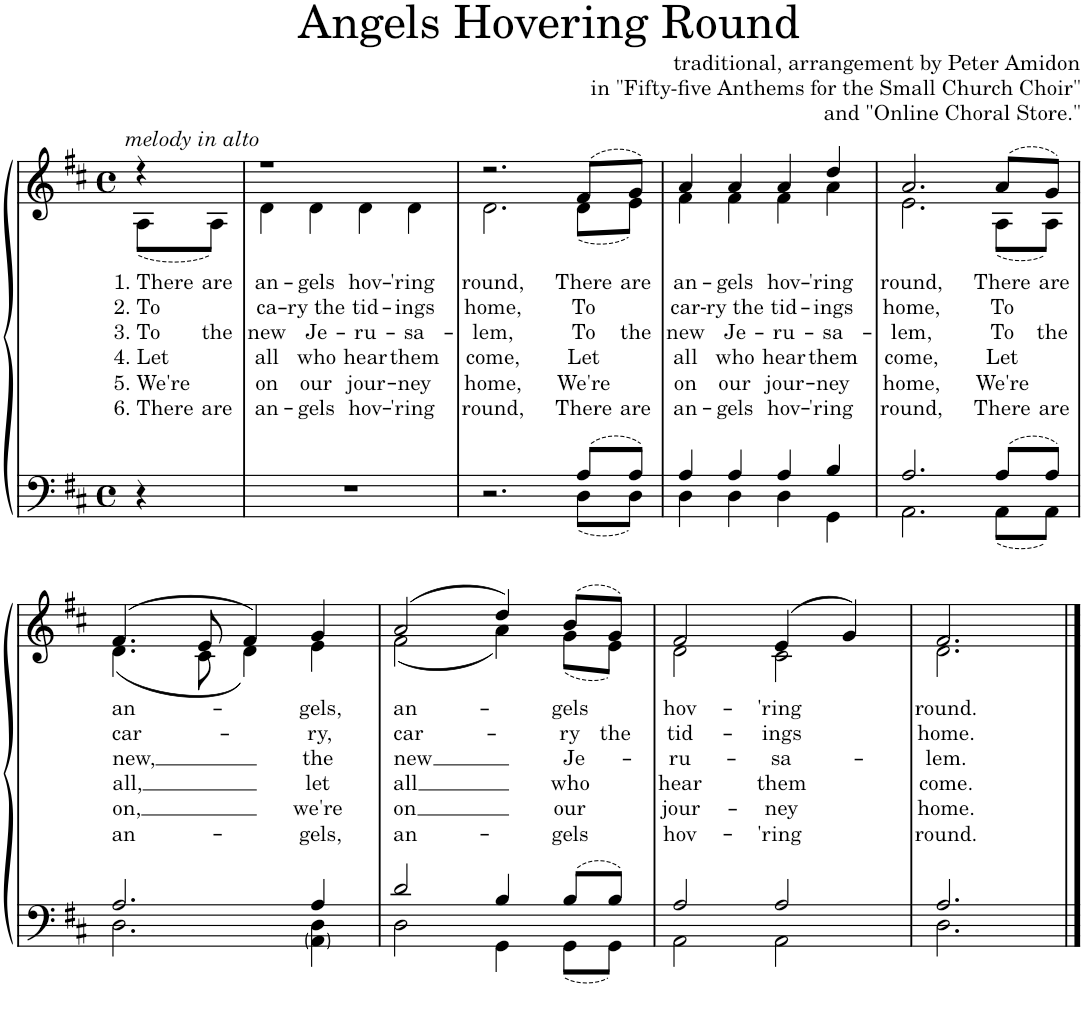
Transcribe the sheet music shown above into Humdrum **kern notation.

**kern	**kern	**text	**text	**text	**text	**text	**text
*part1	*part1	*part1	*part1	*part1	*part1	*part1	*part1
*staff2	*staff1	*staff1	*staff1	*staff1	*staff1	*staff1	*staff1
*I"Piano	*	*	*	*	*	*	*
*I'Pno.	*	*	*	*	*	*	*
*clefF4	*clefG2	*	*	*	*	*	*
*k[f#c#]	*k[f#c#]	*	*	*	*	*	*
*M4/4	*M4/4	*	*	*	*	*	*
*met(c)	*met(c)	*	*	*	*	*	*
=	=	=	=	=	=	=	=
*	*^	*	*	*	*	*	*
!	!LO:TX:a:i:t=melody in alto	!	!	!	!	!	!	!
!	!	!	!LO:LY:b	!LO:LY:b	!LO:LY:b	!LO:LY:b	!LO:LY:b	!LO:LY:b
4r	4r	(8A\L	1. There	2. To	3. To	4. Let	5. We're	6. There
!	!	!	!LO:LY:b	!	!LO:LY:b	!	!	!LO:LY:b
.	.	8A\J)	are	.	the	.	.	are
=1	=1	=1	=1	=1	=1	=1	=1	=1
!	!	!	!LO:LY:b	!LO:LY:b	!LO:LY:b	!LO:LY:b	!LO:LY:b	!LO:LY:b
1r	1r	4d\	an-	ca-	new	all	on	an-
!	!	!	!LO:LY:b	!LO:LY:b	!LO:LY:b	!LO:LY:b	!LO:LY:b	!LO:LY:b
.	.	4d\	-gels	-ry the	Je-	who	our	-gels
!	!	!	!LO:LY:b	!LO:LY:b	!LO:LY:b	!LO:LY:b	!LO:LY:b	!LO:LY:b
.	.	4d\	hov-	tid-	-ru-	hear	jour-	hov-
!	!	!	!LO:LY:b	!LO:LY:b	!LO:LY:b	!LO:LY:b	!LO:LY:b	!LO:LY:b
.	.	4d\	-'ring	-ings	-sa-	them	-ney	-'ring
=2	=2	=2	=2	=2	=2	=2	=2	=2
*^	*	*	*	*	*	*	*	*
!	!	!	!	!LO:LY:b	!LO:LY:b	!LO:LY:b	!LO:LY:b	!LO:LY:b	!LO:LY:b
2.r	2.ryy	2.r	2.d\	round,	home,	-lem,	come,	home,	round,
!	!	!	!	!LO:LY:b	!LO:LY:b	!LO:LY:b	!LO:LY:b	!LO:LY:b	!LO:LY:b
8A/L	8D\L	(8f#/L	(8d\L	There	To	To	Let	We're	There
!	!	!	!	!LO:LY:b	!	!LO:LY:b	!	!	!LO:LY:b
8A/J	8D\J	8g/J)	8e\J)	are	.	the	.	.	are
=3	=3	=3	=3	=3	=3	=3	=3	=3	=3
!	!	!	!	!LO:LY:b	!LO:LY:b	!LO:LY:b	!LO:LY:b	!LO:LY:b	!LO:LY:b
4A/	4D\	4a/	4f#\	an-	car-	new	all	on	an-
!	!	!	!	!LO:LY:b	!LO:LY:b	!LO:LY:b	!LO:LY:b	!LO:LY:b	!LO:LY:b
4A/	4D\	4a/	4f#\	-gels	-ry the	Je-	who	our	-gels
!	!	!	!	!LO:LY:b	!LO:LY:b	!LO:LY:b	!LO:LY:b	!LO:LY:b	!LO:LY:b
4A/	4D\	4a/	4f#\	hov-	tid-	-ru-	hear	jour-	hov-
!	!	!	!	!LO:LY:b	!LO:LY:b	!LO:LY:b	!LO:LY:b	!LO:LY:b	!LO:LY:b
4B/	4GG\	4dd/	4a\	-'ring	-ings	-sa-	them	-ney	-'ring
=4	=4	=4	=4	=4	=4	=4	=4	=4	=4
!	!	!	!	!LO:LY:b	!LO:LY:b	!LO:LY:b	!LO:LY:b	!LO:LY:b	!LO:LY:b
2.A/	2.AA\	2.a/	2.e\	round,	home,	-lem,	come,	home,	round,
!	!	!	!	!LO:LY:b	!LO:LY:b	!LO:LY:b	!LO:LY:b	!LO:LY:b	!LO:LY:b
8A/L	8AA\L	(8a/L	(8A\L	There	To	To	Let	We're	There
!	!	!	!	!LO:LY:b	!	!LO:LY:b	!	!	!LO:LY:b
8A/J	8AA\J	8g/J)	8A\J)	are	.	the	.	.	are
!!LO:LB:g=z	!!
=5	=5	=5	=5	=5	=5	=5	=5	=5	=5
!	!	!	!	!LO:LY:b	!LO:LY:b	!LO:LY:b	!LO:LY:b	!LO:LY:b	!LO:LY:b
2.A/	2.D\	(4.f#/	(4.d\	an-	car-	new,	all,	on,	an-
.	.	8e/	8c#\	.	.	.	.	.	.
.	.	4f#/)	4d\)	.	.	.	.	.	.
!	!	!	!	!LO:LY:b	!LO:LY:b	!LO:LY:b	!LO:LY:b	!LO:LY:b	!LO:LY:b
4A/	4AA\ 4D\	4g/	4e\	-gels,	-ry,	the	let	we're	-gels,
=6	=6	=6	=6	=6	=6	=6	=6	=6	=6
!	!	!	!	!LO:LY:b	!LO:LY:b	!LO:LY:b	!LO:LY:b	!LO:LY:b	!LO:LY:b
2d/	2D\	(2a/	(2f#\	an-	car-	new	all	on	an-
4B/	4GG\	4dd/)	4a\)	.	.	.	.	.	.
!	!	!	!	!LO:LY:b	!LO:LY:b	!LO:LY:b	!LO:LY:b	!LO:LY:b	!LO:LY:b
8B/L	8GG\L	(8b/L	(8g\L	-gels	-ry	Je-	who	our	-gels
!	!	!	!	!	!LO:LY:b	!	!	!	!
8B/J	8GG\J	8g/J)	8e\J)	.	the	.	.	.	.
=7	=7	=7	=7	=7	=7	=7	=7	=7	=7
!	!	!	!	!LO:LY:b	!LO:LY:b	!LO:LY:b	!LO:LY:b	!LO:LY:b	!LO:LY:b
2A/	2AA\	2f#/	2d\	hov-	tid-	-ru-	hear	jour-	hov-
!	!	!	!	!LO:LY:b	!LO:LY:b	!LO:LY:b	!LO:LY:b	!LO:LY:b	!LO:LY:b
2A/	2AA\	(4e/	2c#\	-'ring	-ings	-sa-	them	-ney	-'ring
.	.	4g/)	.	.	.	.	.	.	.
=8	=8	=8	=8	=8	=8	=8	=8	=8	=8
!	!	!	!	!LO:LY:b	!LO:LY:b	!LO:LY:b	!LO:LY:b	!LO:LY:b	!LO:LY:b
2.A/	2.D\	2.f#/	2.d\	round.	home.	-lem.	come.	home.	round.
*v	*v	*	*	*	*	*	*	*	*
*	*v	*v	*	*	*	*	*	*
==	==	==	==	==	==	==	==
*-	*-	*-	*-	*-	*-	*-	*-
